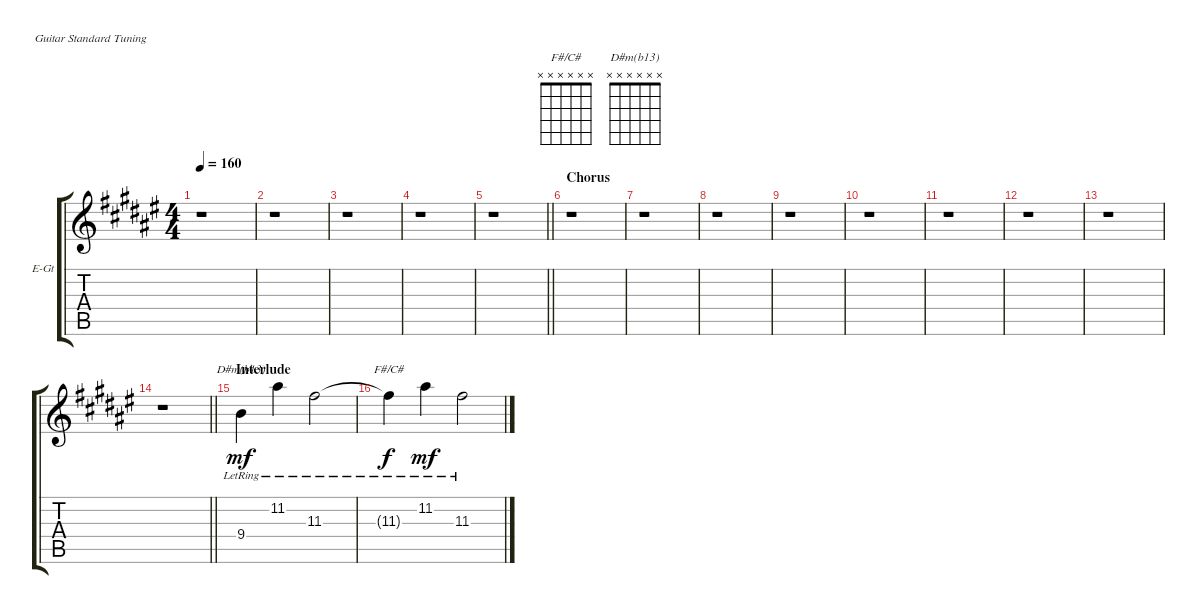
\bracketExtendMode groupsimilarinstruments
\firstSystemTrackNameOrientation horizontal
\otherSystemsTrackNameOrientation horizontal
\track ("Guitar 1" "E-Gt") {instrument electricguitarclean}
\staff {score tabs}
\tuning (E4 B3 G3 D3 A2 E2)
\chord ("F#/C#" x x x x x x)
\chord ("D#m(b13)" x x x x x x)
\ts (4 4)
\tempo 160
\clef g2
\ks d#minor
r.1{dy mf} |
r.1 |
r.1 |
r.1 |
\barLineRight lightlight
r.1 |
\section ("" "Chorus")
r.1 |
r.1 |
r.1 |
r.1 |
r.1 |
r.1 |
r.1 |
r.1 |
\barLineRight lightlight
r.1 |
\section ("" "Interlude")
9.4{lr}.4{ch "D#m(b13)"} 11.2{lr}.4 11.3{lr}.2 |
11.3{lr t}.4{ch "F#/C#" dy f} 11.2{lr}.4{dy mf} 11.3{lr}.2
